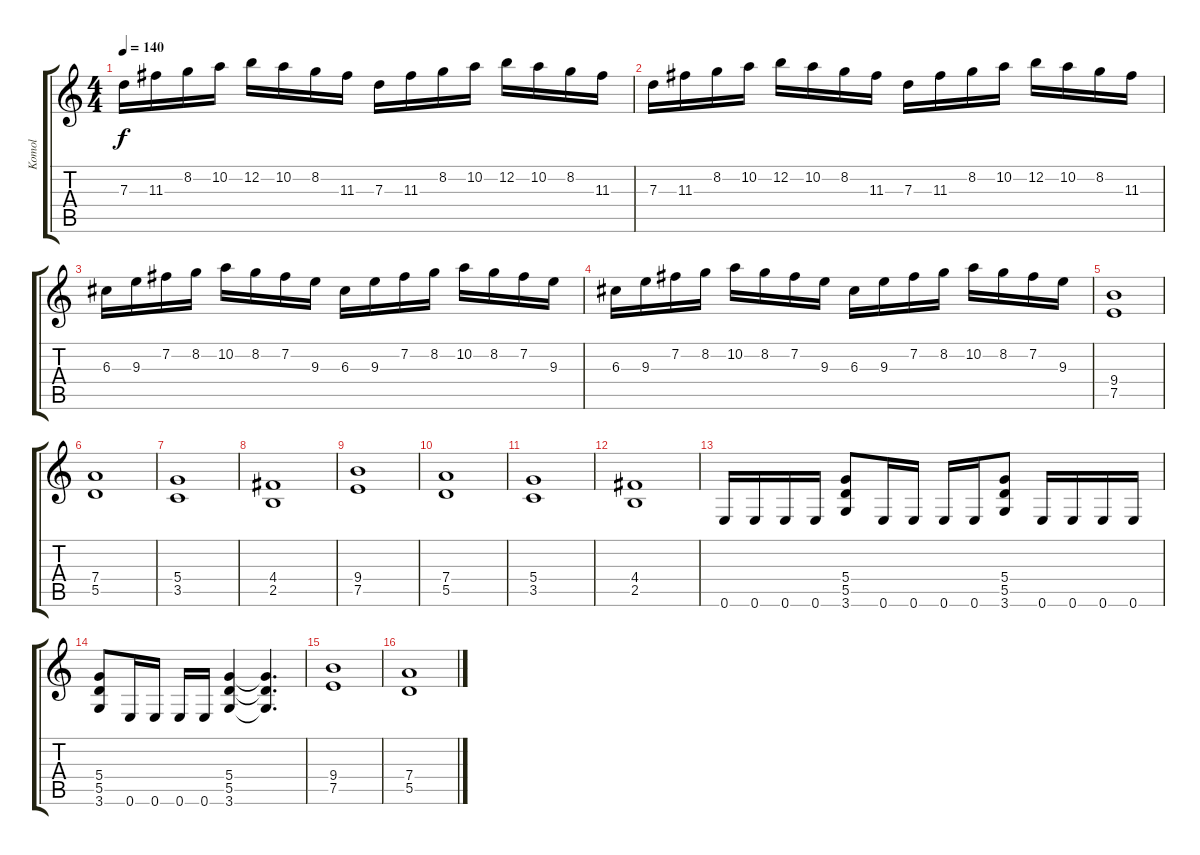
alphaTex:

\track ("Komol" "Komol") {instrument distortionguitar}
\staff {score tabs}
\tuning (E4 B3 G3 D3 A2 E2) {hide}
\ts (4 4)
\tempo 140
\clef g2
\ks c
7.3.16{dy f} 11.3.16 8.2.16 10.2.16 12.2.16 10.2.16 8.2.16 11.3.16 7.3.16 11.3.16 8.2.16 10.2.16 12.2.16 10.2.16 8.2.16 11.3.16 |
7.3.16 11.3.16 8.2.16 10.2.16 12.2.16 10.2.16 8.2.16 11.3.16 7.3.16 11.3.16 8.2.16 10.2.16 12.2.16 10.2.16 8.2.16 11.3.16 |
6.3.16 9.3.16 7.2.16 8.2.16 10.2.16 8.2.16 7.2.16 9.3.16 6.3.16 9.3.16 7.2.16 8.2.16 10.2.16 8.2.16 7.2.16 9.3.16 |
6.3.16 9.3.16 7.2.16 8.2.16 10.2.16 8.2.16 7.2.16 9.3.16 6.3.16 9.3.16 7.2.16 8.2.16 10.2.16 8.2.16 7.2.16 9.3.16 |
(9.4 7.5).1 |
(7.4 5.5).1 |
(5.4 3.5).1 |
(4.4 2.5).1 |
(9.4 7.5).1 |
(7.4 5.5).1 |
(5.4 3.5).1 |
(4.4 2.5).1 |
0.6.16 0.6.16 0.6.16 0.6.16 (5.4 5.5 3.6).8 0.6.16 0.6.16 0.6.16 0.6.16 (5.4 5.5 3.6).8 0.6.16 0.6.16 0.6.16 0.6.16 |
(5.4 5.5 3.6).8 0.6.16 0.6.16 0.6.16 0.6.16 (5.4 5.5 3.6).4 (5.4{t} 5.5{t} 3.6{t}).4{d} |
(9.4 7.5).1 |
(7.4 5.5).1
